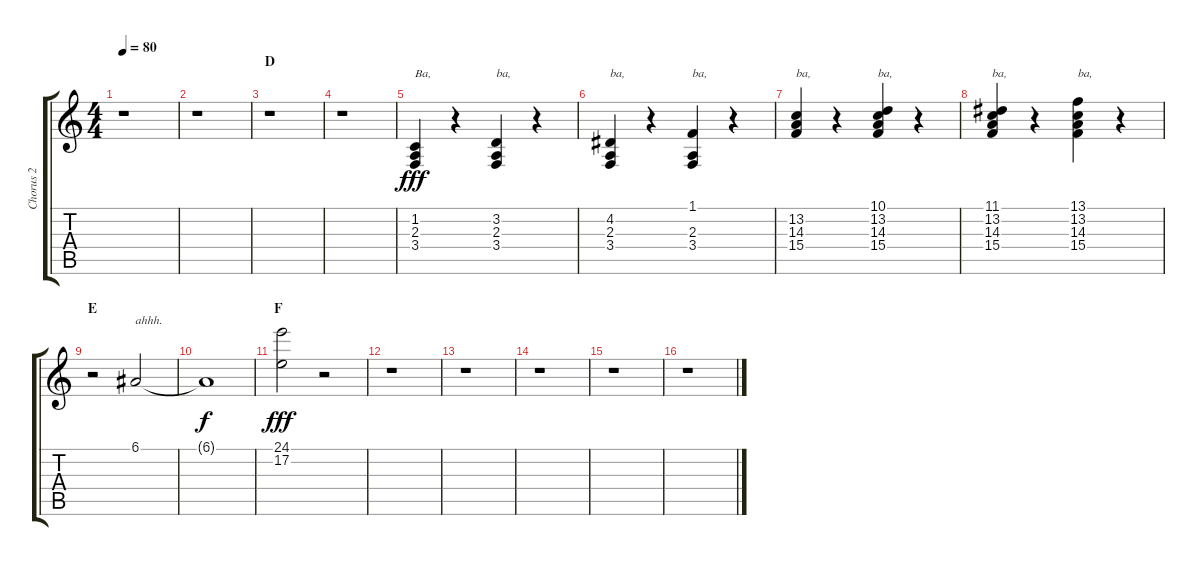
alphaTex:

\track ("Chorus 2" "Chorus 2") {instrument synthvoice}
\staff {score tabs}
\tuning (E4 B3 G3 D3 A2 E2) {hide}
\ts (4 4)
\tempo 80
\clef g2
\ks c
r.1{dy fff} |
r.1 |
\section ("" "D")
r.1 |
r.1 |
(1.2 2.3 3.4).4{txt "Ba," balance 16} r.4 (3.2 2.3 3.4).4{txt "ba,"} r.4 |
(4.2 2.3 3.4).4{txt "ba,"} r.4 (1.1 2.3 3.4).4{txt "ba,"} r.4 |
(13.2 14.3 15.4).4{txt "ba,"} r.4 (10.1 13.2 14.3 15.4).4{txt "ba,"} r.4 |
(11.1 13.2 14.3 15.4).4{txt "ba,"} r.4 (13.1 13.2 14.3 15.4).4{txt "ba,"} r.4 |
\section ("" "E")
r.2 6.1.2{txt "ahhh." balance 8} |
6.1{t}.1{dy f} |
\section ("" "F")
(24.1 17.2).2{dy fff} r.2 |
r.1 |
r.1 |
r.1 |
r.1 |
r.1
